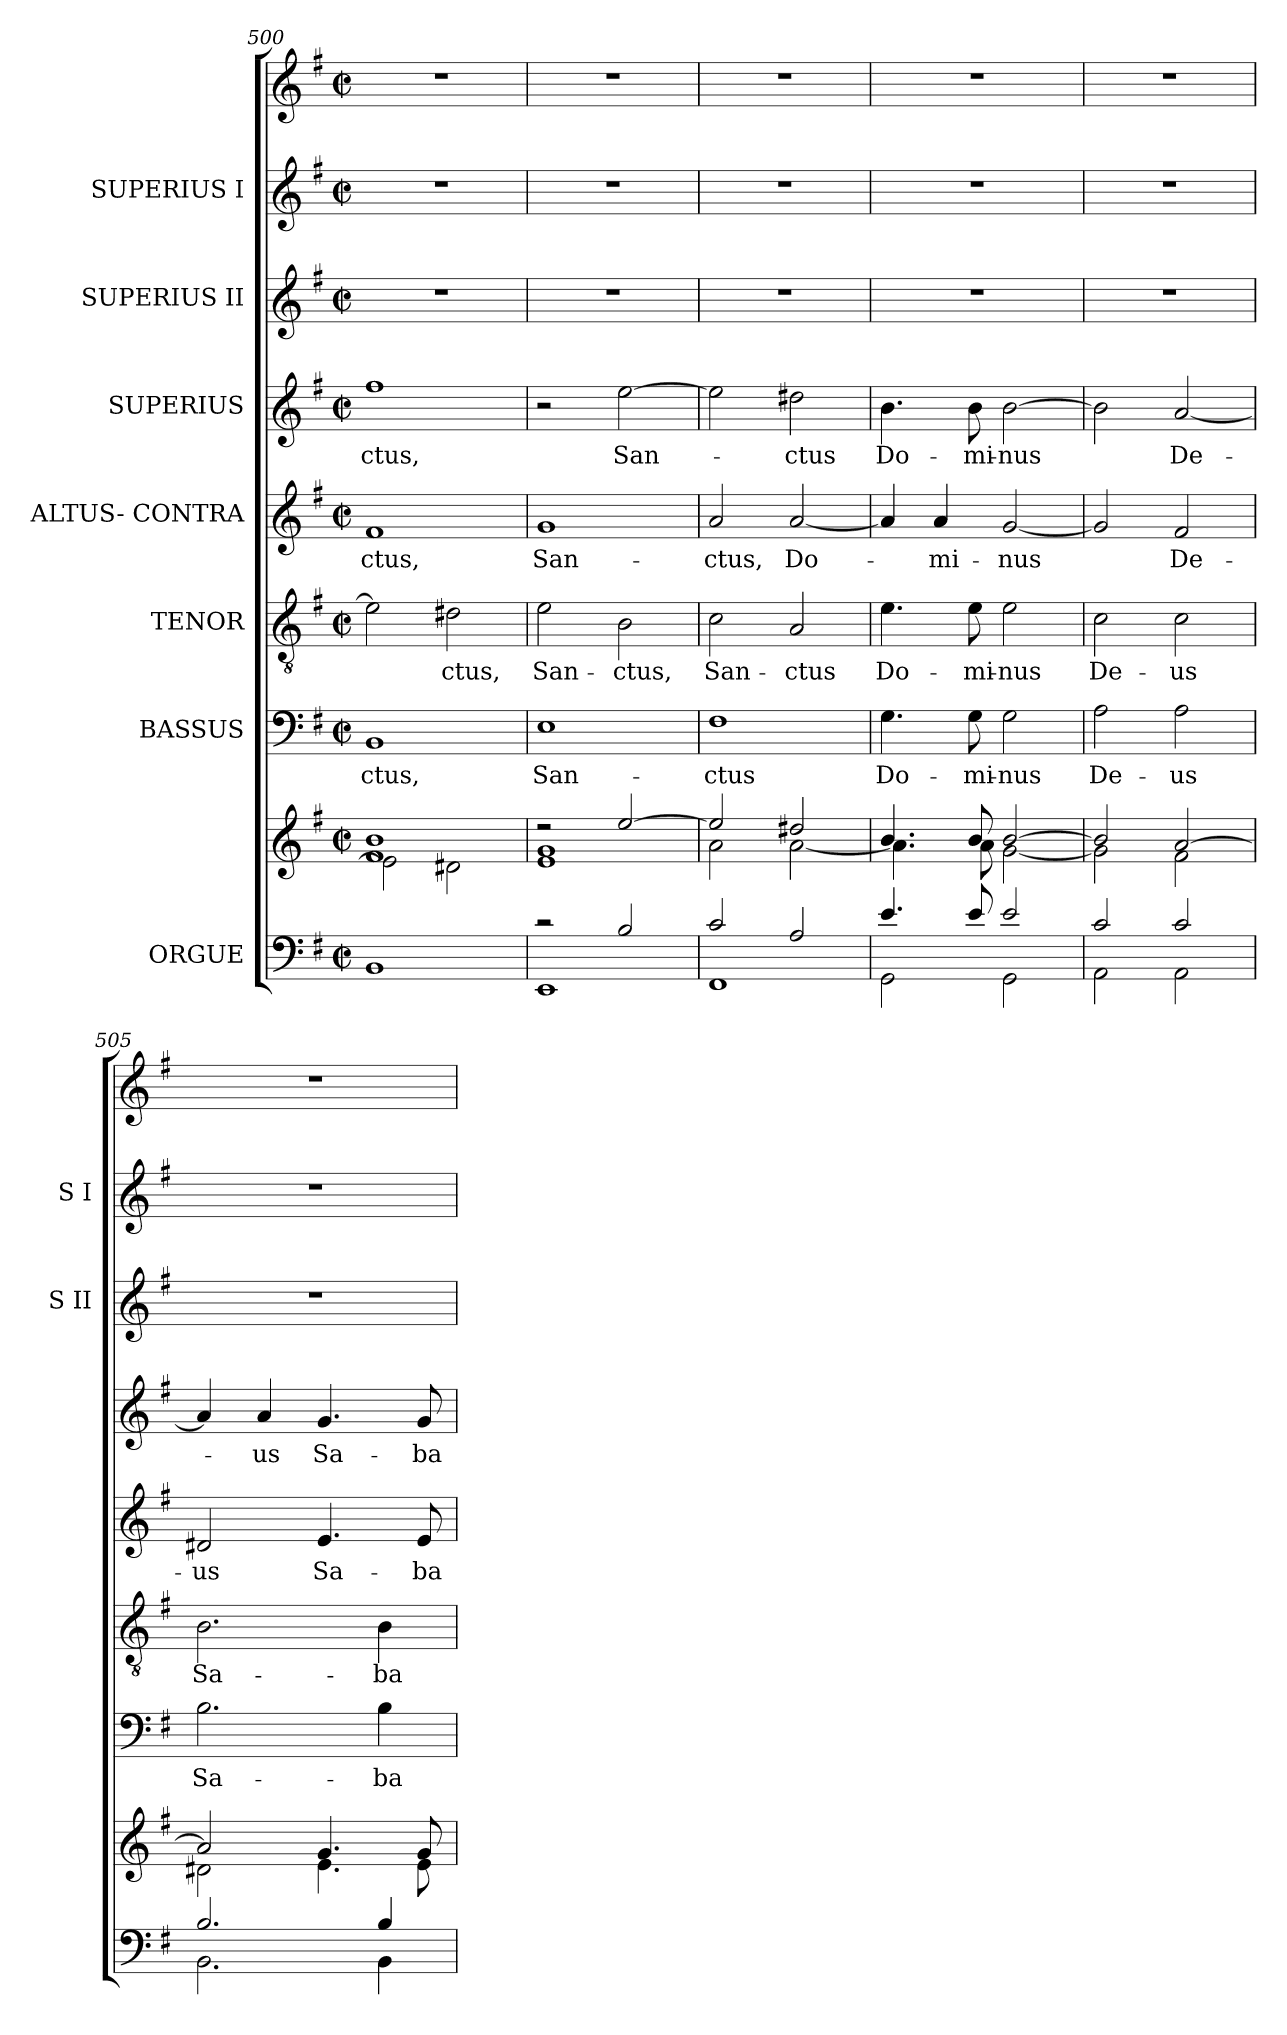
**kern	**kern	**kern	**text	**kern	**text	**kern	**text	**kern	**text	**kern	**kern	**kern
*part8	*part8	*part7	*part7	*part6	*part6	*part5	*part5	*part4	*part4	*part3	*part2	*part1
*staff9	*staff8	*staff7	*staff7	*staff6	*staff6	*staff5	*staff5	*staff4	*staff4	*staff3	*staff2	*staff1
*I"ORGUE	*	*I"BASSUS	*	*I"TENOR	*	*I"ALTUS- CONTRA	*	*I"SUPERIUS	*	*I"SUPERIUS II	*I"SUPERIUS I	*
*	*	*	*	*	*	*	*	*	*	*I'S II	*I'S I	*
*clefF4	*clefG2	*clefF4	*	*clefGv2	*	*clefG2	*	*clefG2	*	*clefG2	*clefG2	*clefG2
*k[f#]	*k[f#]	*k[f#]	*	*k[f#]	*	*k[f#]	*	*k[f#]	*	*k[f#]	*k[f#]	*k[f#]
*e:	*e:	*e:	*	*e:	*	*e:	*	*e:	*	*e:	*e:	*e:
*M2/2	*M2/2	*M2/2	*	*M2/2	*	*M2/2	*	*M2/2	*	*M2/2	*M2/2	*M2/2
*met(c|)	*met(c|)	*met(c|)	*	*met(c|)	*	*met(c|)	*	*met(c|)	*	*met(c|)	*met(c|)	*met(c|)
=500	=500	=500	=500	=500	=500	=500	=500	=500	=500	=500	=500	=500
*	*^	*	*	*	*	*	*	*	*	*	*	*
!	!	!	!	!LO:LY:b	!	!	!	!LO:LY:b	!	!LO:LY:b	!	!	!
1BB	1f# 1b	2e\]	1BB	-ctus,	2e\]	.	1f#	-ctus,	1ff#	-ctus,	1r	1r	1r
!	!	!	!	!	!	!LO:LY:b	!	!	!	!	!	!	!
.	.	2d#X\	.	.	2d#X\	-ctus,	.	.	.	.	.	.	.
=501	=501	=501	=501	=501	=501	=501	=501	=501	=501	=501	=501	=501	=501
*^	*	*	*	*	*	*	*	*	*	*	*	*	*
!	!	!	!	!	!LO:LY:b	!	!LO:LY:b	!	!LO:LY:b	!	!	!	!	!
2r	1EE	2r	1e 1g	1E	San-	2e\	San-	1g	San-	2r	.	1r	1r	1r
!	!	!	!	!	!	!	!LO:LY:b	!	!	!	!LO:LY:b	!	!	!
2B/	.	[>2ee/	.	.	.	2B\	-ctus,	.	.	[2ee\	San-	.	.	.
!!LO:LB:g=z
=502	=502	=502	=502	=502	=502	=502	=502	=502	=502	=502	=502	=502	=502	=502
!	!	!	!	!	!LO:LY:b	!	!LO:LY:b	!	!LO:LY:b	!	!	!	!	!
2c/	1FF#	2ee/]	2a\	1F#	-ctus	2c\	San-	2a/	-ctus,	2ee\]	.	1r	1r	1r
!	!	!	!	!	!	!	!LO:LY:b	!	!LO:LY:b	!	!LO:LY:b	!	!	!
2A/	.	2dd#X/	[<2a\	.	.	2A/	-ctus	[2a/	Do-	2dd#X\	-ctus	.	.	.
=503	=503	=503	=503	=503	=503	=503	=503	=503	=503	=503	=503	=503	=503	=503
!	!	!	!	!	!LO:LY:b	!	!LO:LY:b	!	!	!	!LO:LY:b	!	!	!
4.e/	2GG\	4.b/	4.a\]	4.G\	Do-	4.e\	Do-	4a/]	.	4.b\	Do-	1r	1r	1r
!	!	!	!	!	!	!	!	!	!LO:LY:b	!	!	!	!	!
.	.	.	.	.	.	.	.	4a/	-mi-	.	.	.	.	.
!	!	!	!	!	!LO:LY:b	!	!LO:LY:b	!	!	!	!LO:LY:b	!	!	!
8e/	.	8b/	8a\	8G\	-mi-	8e\	-mi-	.	.	8b\	-mi-	.	.	.
!	!	!	!	!	!LO:LY:b	!	!LO:LY:b	!	!LO:LY:b	!	!LO:LY:b	!	!	!
2e/	2GG\	[>2b/	[<2g\	2G\	-nus	2e\	-nus	[2g/	-nus	[2b\	-nus	.	.	.
=504	=504	=504	=504	=504	=504	=504	=504	=504	=504	=504	=504	=504	=504	=504
!	!	!	!	!	!LO:LY:b	!	!LO:LY:b	!	!	!	!	!	!	!
2c/	2AA\	2b/]	2g\]	2A\	De-	2c\	De-	2g/]	.	2b\]	.	1r	1r	1r
!	!	!	!	!	!LO:LY:b	!	!LO:LY:b	!	!LO:LY:b	!	!LO:LY:b	!	!	!
2c/	2AA\	[>2a/	2f#\	2A\	-us	2c\	-us	2f#/	De-	[2a/	De-	.	.	.
=505	=505	=505	=505	=505	=505	=505	=505	=505	=505	=505	=505	=505	=505	=505
!	!	!	!	!	!LO:LY:b	!	!LO:LY:b	!	!LO:LY:b	!	!	!	!	!
2.B/	2.BB\	2a/]	2d#X\	2.B\	Sa-	2.B\	Sa-	2d#X/	-us	4a/]	.	1r	1r	1r
!	!	!	!	!	!	!	!	!	!	!	!LO:LY:b	!	!	!
.	.	.	.	.	.	.	.	.	.	4a/	-us	.	.	.
!	!	!	!	!	!	!	!	!	!LO:LY:b	!	!LO:LY:b	!	!	!
.	.	4.g/	4.e\	.	.	.	.	4.e/	Sa-	4.g/	Sa-	.	.	.
!	!	!	!	!	!LO:LY:b	!	!LO:LY:b	!	!	!	!	!	!	!
4B/	4BB\	.	.	4B\	-ba-	4B\	-ba-	.	.	.	.	.	.	.
!	!	!	!	!	!	!	!	!	!LO:LY:b	!	!LO:LY:b	!	!	!
.	.	8g/	8e\	.	.	.	.	8e/	-ba-	8g/	-ba-	.	.	.
*v	*v	*	*	*	*	*	*	*	*	*	*	*	*	*
*	*v	*v	*	*	*	*	*	*	*	*	*	*	*
=	=	=	=	=	=	=	=	=	=	=	=	=
*-	*-	*-	*-	*-	*-	*-	*-	*-	*-	*-	*-	*-
